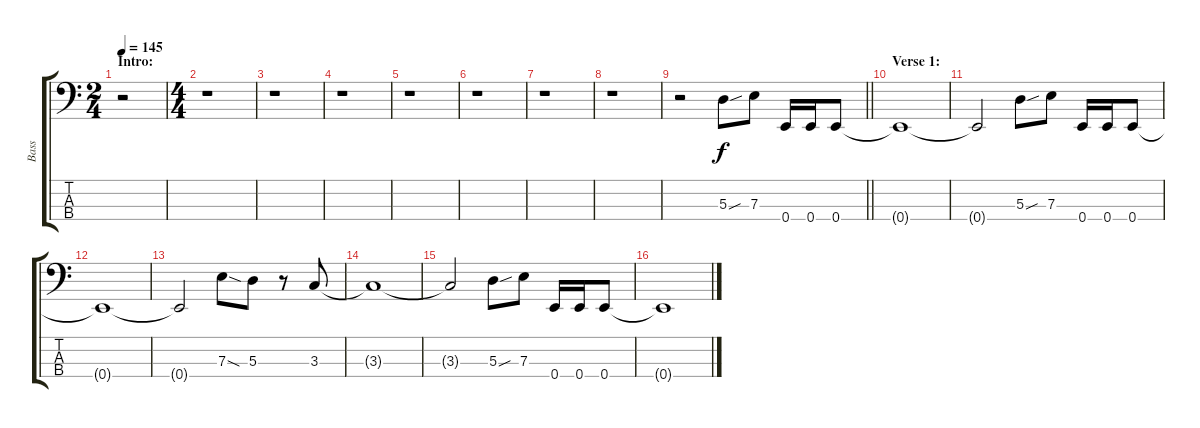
\track ("Bass" "Bass") {instrument electricbasspick}
\staff {score tabs}
\tuning (G2 D2 A1 E1) {hide}
\ts (2 4)
\section ("" "Intro:")
\tempo 145
\clef f4
\ks c
r.2{dy f instrument electricbasspick} |
\ts (4 4)
r.1 |
r.1 |
r.1 |
r.1 |
r.1 |
r.1 |
r.1 |
\barLineRight lightlight
r.2 5.3{sou}.8 7.3.8 0.4.16 0.4.16 0.4.8 |
\section ("" "Verse 1:")
0.4{t}.1 |
0.4{t}.2 5.3{sou}.8 7.3.8 0.4.16 0.4.16 0.4.8 |
0.4{t}.1 |
0.4{t}.2 7.3{sod}.8 5.3.8 r.8 3.3.8 |
3.3{t}.1 |
3.3{t}.2 5.3{sou}.8 7.3.8 0.4.16 0.4.16 0.4.8 |
0.4{t}.1
